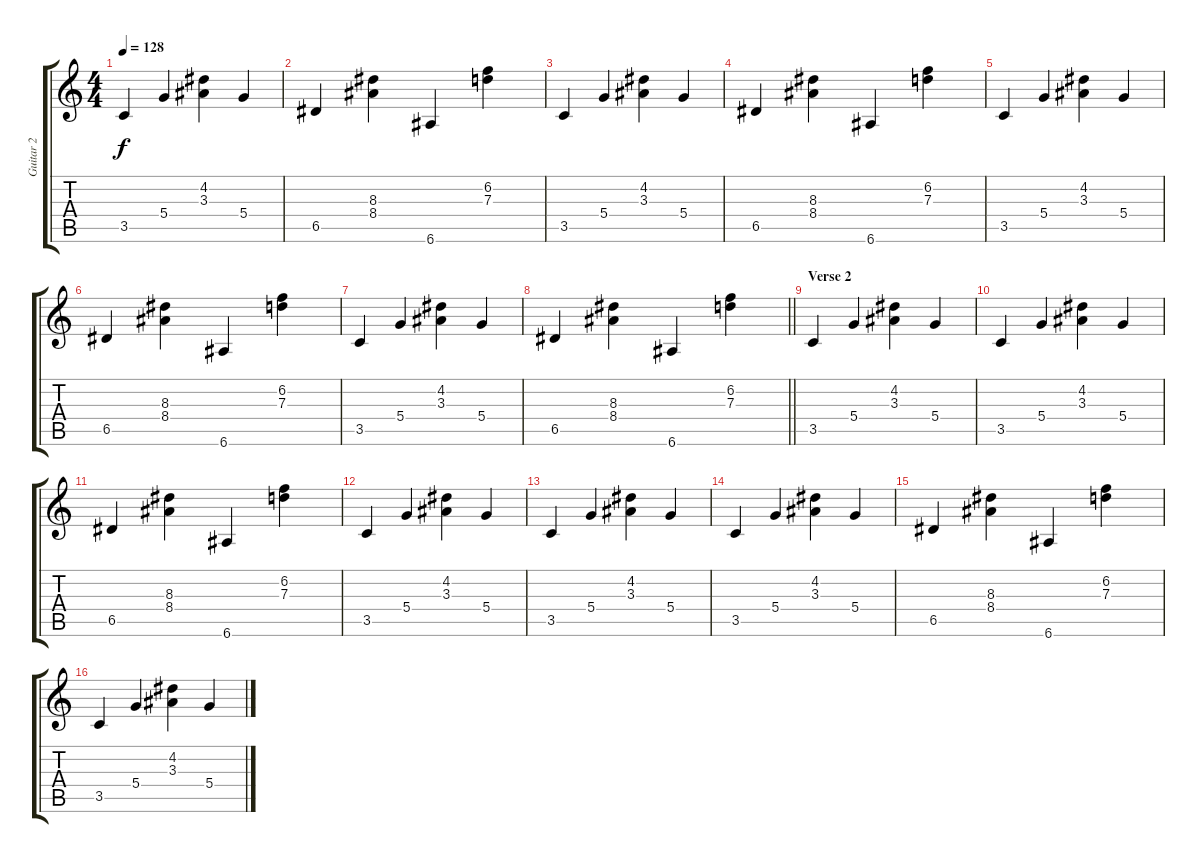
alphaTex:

\track ("Guitar 2" "Guitar 2") {instrument overdrivenguitar}
\staff {score tabs}
\tuning (E4 B3 G3 D3 A2 E2) {hide}
\ts (4 4)
\tempo 128
\clef g2
\ks c
3.5.4{dy f} 5.4.4 (4.2 3.3).4 5.4.4 |
6.5.4 (8.3 8.4).4 6.6.4 (6.2 7.3).4 |
3.5.4 5.4.4 (4.2 3.3).4 5.4.4 |
6.5.4 (8.3 8.4).4 6.6.4 (6.2 7.3).4 |
3.5.4 5.4.4 (4.2 3.3).4 5.4.4 |
6.5.4 (8.3 8.4).4 6.6.4 (6.2 7.3).4 |
3.5.4 5.4.4 (4.2 3.3).4 5.4.4 |
\barLineRight lightlight
6.5.4 (8.3 8.4).4 6.6.4 (6.2 7.3).4 |
\section ("" "Verse 2")
3.5.4 5.4.4 (4.2 3.3).4 5.4.4 |
3.5.4 5.4.4 (4.2 3.3).4 5.4.4 |
6.5.4 (8.3 8.4).4 6.6.4 (6.2 7.3).4 |
3.5.4 5.4.4 (4.2 3.3).4 5.4.4 |
3.5.4 5.4.4 (4.2 3.3).4 5.4.4 |
3.5.4 5.4.4 (4.2 3.3).4 5.4.4 |
6.5.4 (8.3 8.4).4 6.6.4 (6.2 7.3).4 |
3.5.4 5.4.4 (4.2 3.3).4 5.4.4
